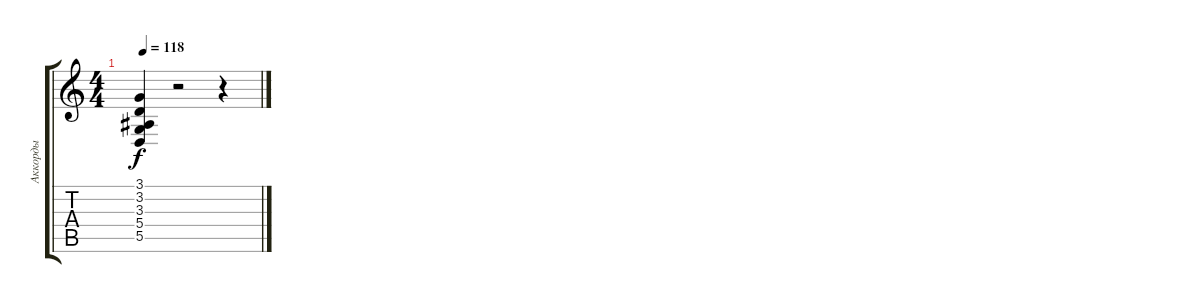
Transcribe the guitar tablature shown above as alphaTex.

\track ("Аккорды" "Аккорды") {instrument stringensemble1}
\staff {score tabs}
\tuning (E4 B3 G3 D3 A2 E2) {hide}
\ts (4 4)
\tempo 118
\clef g2
\ks c
(3.1{t} 3.2{t} 3.3{t} 5.4{t} 5.5{t}).4{dy f} r.2 r.4
